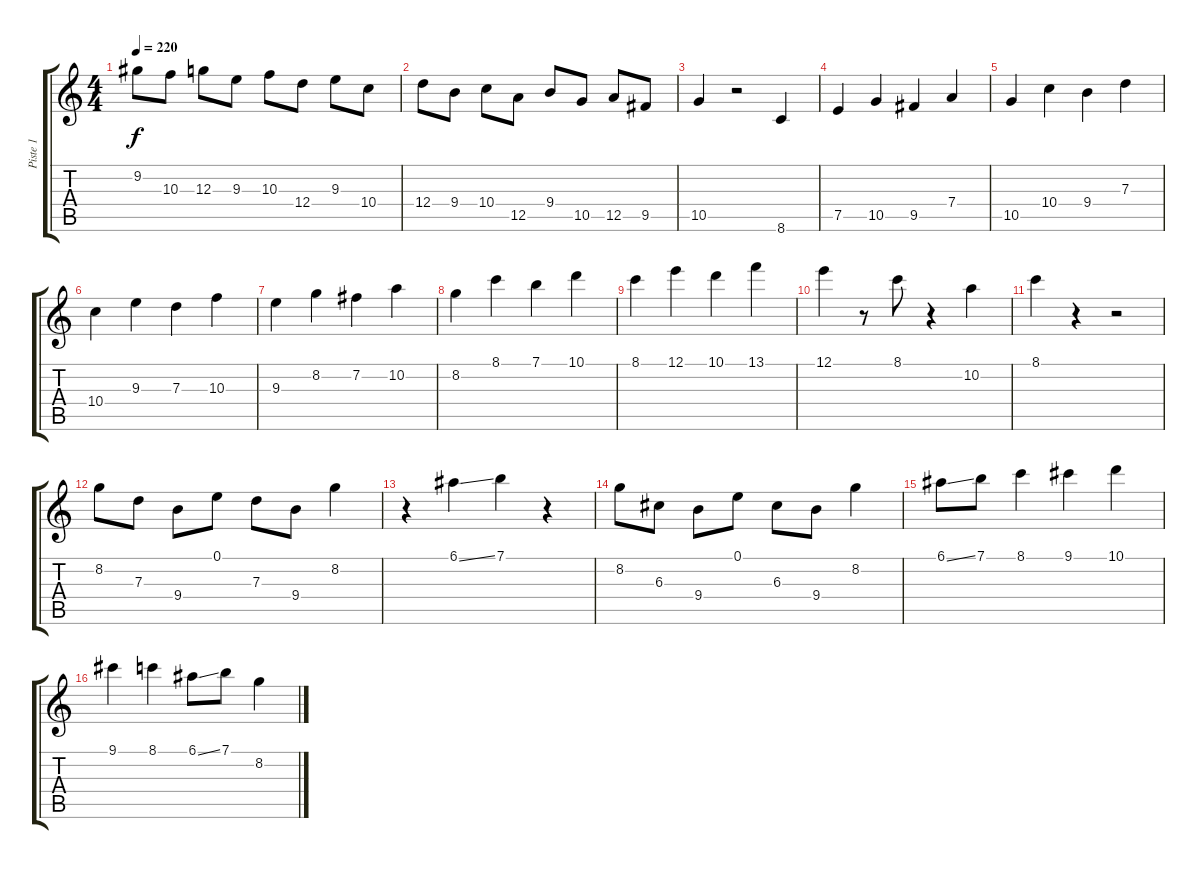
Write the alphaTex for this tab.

\track ("Piste 1" "Piste 1") {instrument acousticguitarnylon}
\staff {score tabs}
\tuning (E4 B3 G3 D3 A2 E2) {hide}
\ts (4 4)
\tempo 220
\clef g2
\ks c
9.2.8{dy f} 10.3.8 12.3.8 9.3.8 10.3.8 12.4.8 9.3.8 10.4.8 |
12.4.8 9.4.8 10.4.8 12.5.8 9.4.8 10.5.8 12.5.8 9.5.8 |
10.5.4 r.2 8.6.4 |
7.5.4 10.5.4 9.5.4 7.4.4 |
10.5.4 10.4.4 9.4.4 7.3.4 |
10.4.4 9.3.4 7.3.4 10.3.4 |
9.3.4 8.2.4 7.2.4 10.2.4 |
8.2.4 8.1.4 7.1.4 10.1.4 |
8.1.4 12.1.4 10.1.4 13.1.4 |
12.1.4 r.8 8.1.8 r.4 10.2.4 |
8.1.4 r.4 r.2 |
8.2.8 7.3.8 9.4.8 0.1.8 7.3.8 9.4.8 8.2.4 |
r.4 6.1{ss}.4 7.1.4 r.4 |
8.2.8 6.3.8 9.4.8 0.1.8 6.3.8 9.4.8 8.2.4 |
6.1{ss}.8 7.1.8 8.1.4 9.1.4 10.1.4 |
9.1.4 8.1.4 6.1{ss}.8 7.1.8 8.2.4
